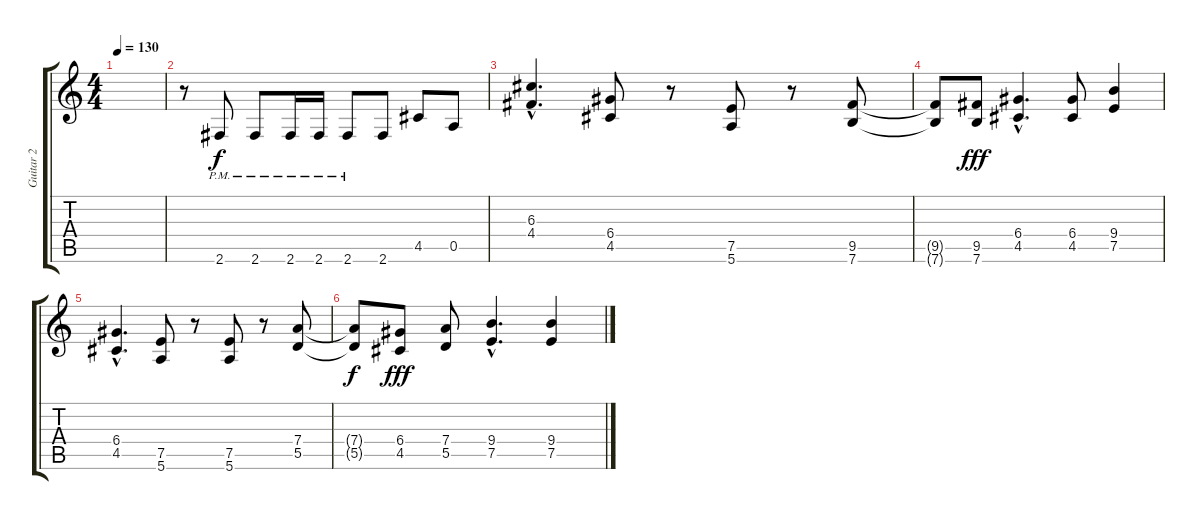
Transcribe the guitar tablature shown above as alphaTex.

\track ("Guitar 2" "Guitar 2") {instrument distortionguitar}
\staff {score tabs}
\tuning (E4 B3 G3 D3 A2 E2) {hide}
\ts (4 4)
\tempo 130
\clef g2
\ks c
|
r.8 2.6{pm}.8 2.6{pm}.8 2.6{pm}.16 2.6{pm}.16 2.6{pm}.8 2.6.8 4.5.8 0.5.8 |
(6.3{hac} 4.4{hac}).4{d} (6.4 4.5).8 r.8 (7.5 5.6).8 r.8 (9.5 7.6).8 |
(9.5{t} 7.6{t}).8{dy f} (9.5 7.6).8{dy fff} (6.4{hac} 4.5{hac}).4{d} (6.4 4.5).8 (9.4 7.5).4 |
(6.4{hac} 4.5{hac}).4{d} (7.5 5.6).8 r.8 (7.5 5.6).8 r.8 (7.4 5.5).8 |
(7.4{t} 5.5{t}).8{dy f} (6.4 4.5).8{dy fff} (7.4 5.5).8 (9.4{hac} 7.5{hac}).4{d} (9.4 7.5).4
